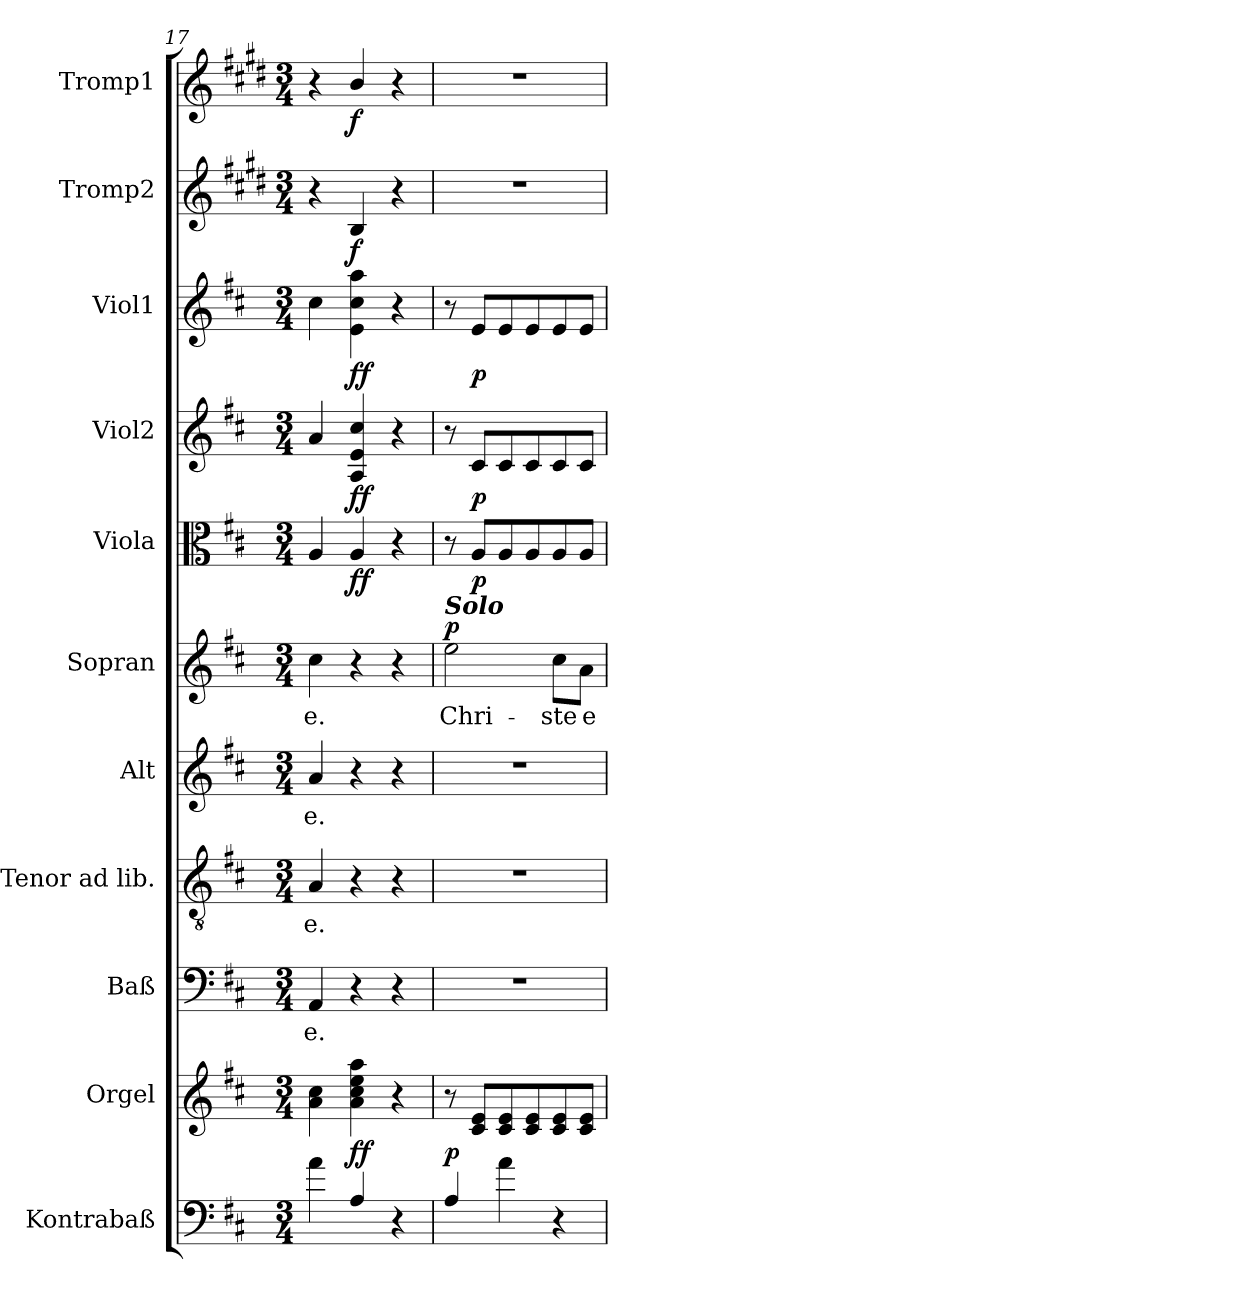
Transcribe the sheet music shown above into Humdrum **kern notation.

**kern	**dynam	**kern	**kern	**text	**kern	**text	**kern	**text	**kern	**text	**dynam	**kern	**dynam	**kern	**dynam	**kern	**dynam	**kern	**dynam	**kern	**dynam
*part11	*part11	*part10	*part9	*part9	*part8	*part8	*part7	*part7	*part6	*part6	*part6	*part5	*part5	*part4	*part4	*part3	*part3	*part2	*part2	*part1	*part1
*staff11	*staff11	*staff10	*staff9	*staff9	*staff8	*staff8	*staff7	*staff7	*staff6	*staff6	*staff6	*staff5	*staff5	*staff4	*staff4	*staff3	*staff3	*staff2	*staff2	*staff1	*staff1
*I"Kontrabaß	*	*I"Orgel	*I"Baß	*	*I"Tenor ad lib.	*	*I"Alt	*	*I"Sopran	*	*	*I"Viola	*	*I"Viol2	*	*I"Viol1	*	*I"Tromp2	*	*I"Tromp1	*
*	*	*	*	*	*	*	*	*	*	*	*	*I'Vla	*	*	*	*	*	*	*	*	*
!!LO:PB:g=z
*clefF4	*	*clefG2	*clefF4	*	*clefGv2	*	*clefG2	*	*clefG2	*	*	*clefC3	*	*clefG2	*	*clefG2	*	*clefG2	*	*clefG2	*
*ITrd7c12	*	*	*	*	*	*	*	*	*	*	*	*	*	*	*	*	*	*ITrd1c2	*	*ITrd1c2	*
*k[f#c#]	*	*k[f#c#]	*k[f#c#]	*	*k[f#c#]	*	*k[f#c#]	*	*k[f#c#]	*	*	*k[f#c#]	*	*k[f#c#]	*	*k[f#c#]	*	*k[f#c#]	*	*k[f#c#]	*
*D:	*	*D:	*D:	*	*D:	*	*D:	*	*D:	*	*	*D:	*	*D:	*	*D:	*	*D:	*	*D:	*
*M3/4	*	*M3/4	*M3/4	*	*M3/4	*	*M3/4	*	*M3/4	*	*	*M3/4	*	*M3/4	*	*M3/4	*	*M3/4	*	*M3/4	*
=17	=17	=17	=17	=17	=17	=17	=17	=17	=17	=17	=17	=17	=17	=17	=17	=17	=17	=17	=17	=17	=17
!	!	!	!	!LO:LY:b	!	!LO:LY:b	!	!LO:LY:b	!	!LO:LY:b	!	!	!	!	!	!	!	!	!	!	!
4A\	.	4a\ 4cc#\	4AA/	-e.	4A/	-e.	4a/	-e.	4cc#\	-e.	.	4A/	.	4a/	.	4cc#\	.	4r	.	4r	.
!	!LO:DY:a	!	!	!	!	!	!	!	!	!	!	!	!LO:DY:b	!	!LO:DY:b	!	!LO:DY:b	!	!LO:DY:b	!	!LO:DY:b
4AA/	ff	4a\ 4cc#\ 4ee\ 4aa\	4r	.	4r	.	4r	.	4r	.	.	4A/	ff	4A/ 4e/ 4cc#/	ff	4e\ 4cc#\ 4aa\	ff	4A/	f	4a/	f
4r	.	4r	4r	.	4r	.	4r	.	4r	.	.	4r	.	4r	.	4r	.	4r	.	4r	.
=18	=18	=18	=18	=18	=18	=18	=18	=18	=18	=18	=18	=18	=18	=18	=18	=18	=18	=18	=18	=18	=18
!	!	!	!	!	!	!	!	!	!LO:TX:a:Bi:t=Solo	!	!	!	!	!	!	!	!	!	!	!	!
!	!LO:DY:a	!	!	!	!	!	!	!	!	!LO:LY:b	!LO:DY:a	!	!	!	!	!	!	!	!	!	!
4AA/	p	8r	2.r	.	2.r	.	2.r	.	2ee\	Chri-	p	8r	.	8r	.	8r	.	2.r	.	2.r	.
!	!	!	!	!	!	!	!	!	!	!	!	!	!LO:DY:b	!	!LO:DY:b	!	!LO:DY:b	!	!	!	!
.	.	8c#/ 8e/L	.	.	.	.	.	.	.	.	.	8A/L	p	8c#/L	p	8e/L	p	.	.	.	.
4A\	.	8c#/ 8e/	.	.	.	.	.	.	.	.	.	8A/	.	8c#/	.	8e/	.	.	.	.	.
.	.	8c#/ 8e/	.	.	.	.	.	.	.	.	.	8A/	.	8c#/	.	8e/	.	.	.	.	.
!	!	!	!	!	!	!	!	!	!	!LO:LY:b	!	!	!	!	!	!	!	!	!	!	!
4r	.	8c#/ 8e/	.	.	.	.	.	.	8cc#\L	-ste	.	8A/	.	8c#/	.	8e/	.	.	.	.	.
!	!	!	!	!	!	!	!	!	!	!LO:LY:b	!	!	!	!	!	!	!	!	!	!	!
.	.	8c#/ 8e/J	.	.	.	.	.	.	8a\J	e-	.	8A/J	.	8c#/J	.	8e/J	.	.	.	.	.
=	=	=	=	=	=	=	=	=	=	=	=	=	=	=	=	=	=	=	=	=	=
*-	*-	*-	*-	*-	*-	*-	*-	*-	*-	*-	*-	*-	*-	*-	*-	*-	*-	*-	*-	*-	*-
